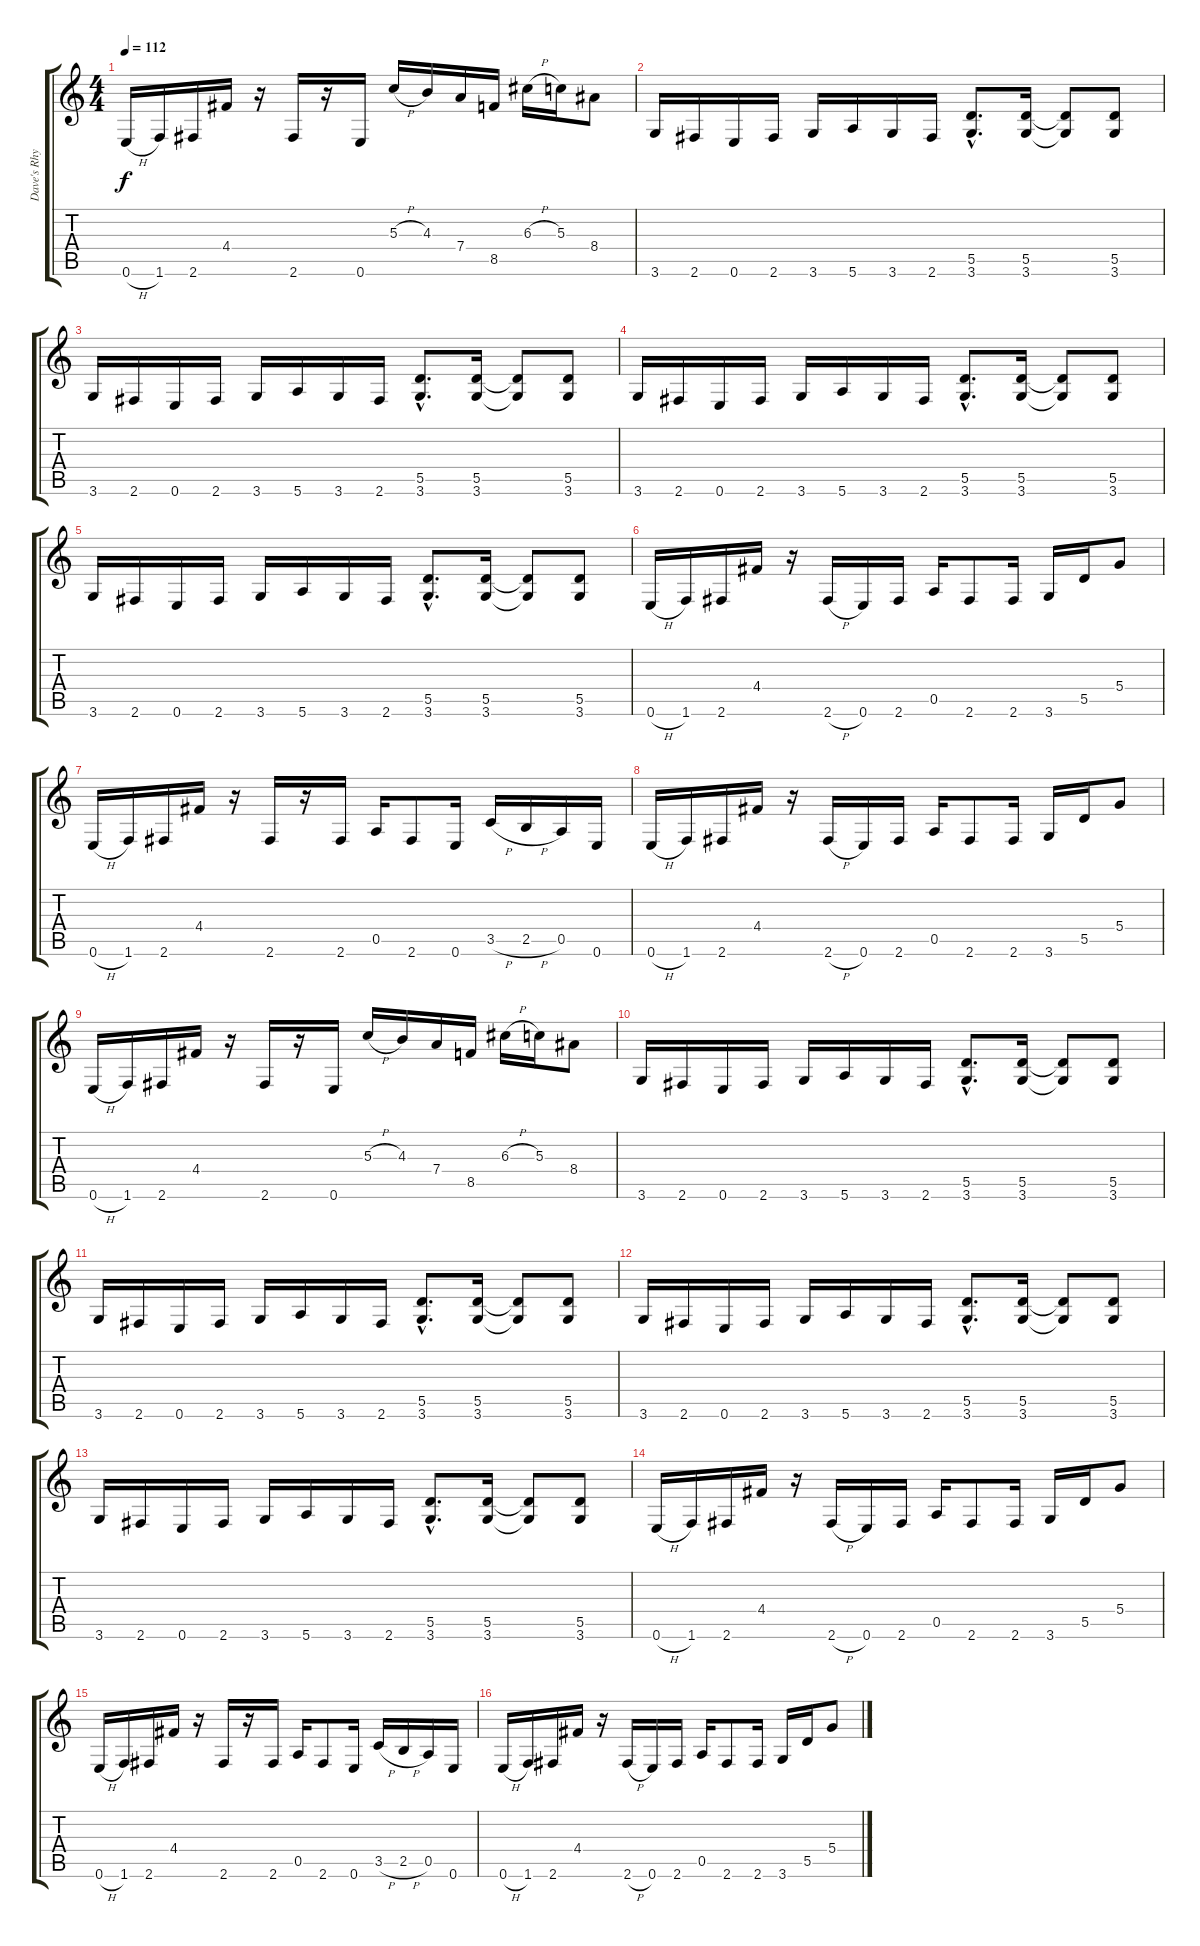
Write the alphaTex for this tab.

\track ("Dave's Rhythm" "Dave's Rhy") {instrument overdrivenguitar}
\staff {score tabs}
\tuning (E4 B3 G3 D3 A2 E2) {hide}
\ts (4 4)
\tempo 112
\clef g2
\ks c
0.6{h}.16{dy f} 1.6.16 2.6.16 4.4.16 r.16 2.6.16 r.16 0.6.16 5.3{h}.16 4.3.16 7.4.16 8.5.16 6.3{h}.16 5.3.16 8.4.8 |
3.6.16 2.6.16 0.6.16 2.6.16 3.6.16 5.6.16 3.6.16 2.6.16 (5.5{hac} 3.6{hac}).8{d} (5.5 3.6).16 (5.5{t} 3.6{t}).8 (5.5 3.6).8 |
3.6.16 2.6.16 0.6.16 2.6.16 3.6.16 5.6.16 3.6.16 2.6.16 (5.5{hac} 3.6{hac}).8{d} (5.5 3.6).16 (5.5{t} 3.6{t}).8 (5.5 3.6).8 |
3.6.16 2.6.16 0.6.16 2.6.16 3.6.16 5.6.16 3.6.16 2.6.16 (5.5{hac} 3.6{hac}).8{d} (5.5 3.6).16 (5.5{t} 3.6{t}).8 (5.5 3.6).8 |
3.6.16 2.6.16 0.6.16 2.6.16 3.6.16 5.6.16 3.6.16 2.6.16 (5.5{hac} 3.6{hac}).8{d} (5.5 3.6).16 (5.5{t} 3.6{t}).8 (5.5 3.6).8 |
0.6{h}.16 1.6.16 2.6.16 4.4.16 r.16 2.6{h}.16 0.6.16 2.6.16 0.5.16 2.6.8 2.6.16 3.6.16 5.5.16 5.4.8 |
0.6{h}.16 1.6.16 2.6.16 4.4.16 r.16 2.6.16 r.16 2.6.16 0.5.16 2.6.8 0.6.16 3.5{h}.16 2.5{h}.16 0.5.16 0.6.16 |
0.6{h}.16 1.6.16 2.6.16 4.4.16 r.16 2.6{h}.16 0.6.16 2.6.16 0.5.16 2.6.8 2.6.16 3.6.16 5.5.16 5.4.8 |
0.6{h}.16 1.6.16 2.6.16 4.4.16 r.16 2.6.16 r.16 0.6.16 5.3{h}.16 4.3.16 7.4.16 8.5.16 6.3{h}.16 5.3.16 8.4.8 |
3.6.16 2.6.16 0.6.16 2.6.16 3.6.16 5.6.16 3.6.16 2.6.16 (5.5{hac} 3.6{hac}).8{d} (5.5 3.6).16 (5.5{t} 3.6{t}).8 (5.5 3.6).8 |
3.6.16 2.6.16 0.6.16 2.6.16 3.6.16 5.6.16 3.6.16 2.6.16 (5.5{hac} 3.6{hac}).8{d} (5.5 3.6).16 (5.5{t} 3.6{t}).8 (5.5 3.6).8 |
3.6.16 2.6.16 0.6.16 2.6.16 3.6.16 5.6.16 3.6.16 2.6.16 (5.5{hac} 3.6{hac}).8{d} (5.5 3.6).16 (5.5{t} 3.6{t}).8 (5.5 3.6).8 |
3.6.16 2.6.16 0.6.16 2.6.16 3.6.16 5.6.16 3.6.16 2.6.16 (5.5{hac} 3.6{hac}).8{d} (5.5 3.6).16 (5.5{t} 3.6{t}).8 (5.5 3.6).8 |
0.6{h}.16 1.6.16 2.6.16 4.4.16 r.16 2.6{h}.16 0.6.16 2.6.16 0.5.16 2.6.8 2.6.16 3.6.16 5.5.16 5.4.8 |
0.6{h}.16 1.6.16 2.6.16 4.4.16 r.16 2.6.16 r.16 2.6.16 0.5.16 2.6.8 0.6.16 3.5{h}.16 2.5{h}.16 0.5.16 0.6.16 |
0.6{h}.16 1.6.16 2.6.16 4.4.16 r.16 2.6{h}.16 0.6.16 2.6.16 0.5.16 2.6.8 2.6.16 3.6.16 5.5.16 5.4.8
